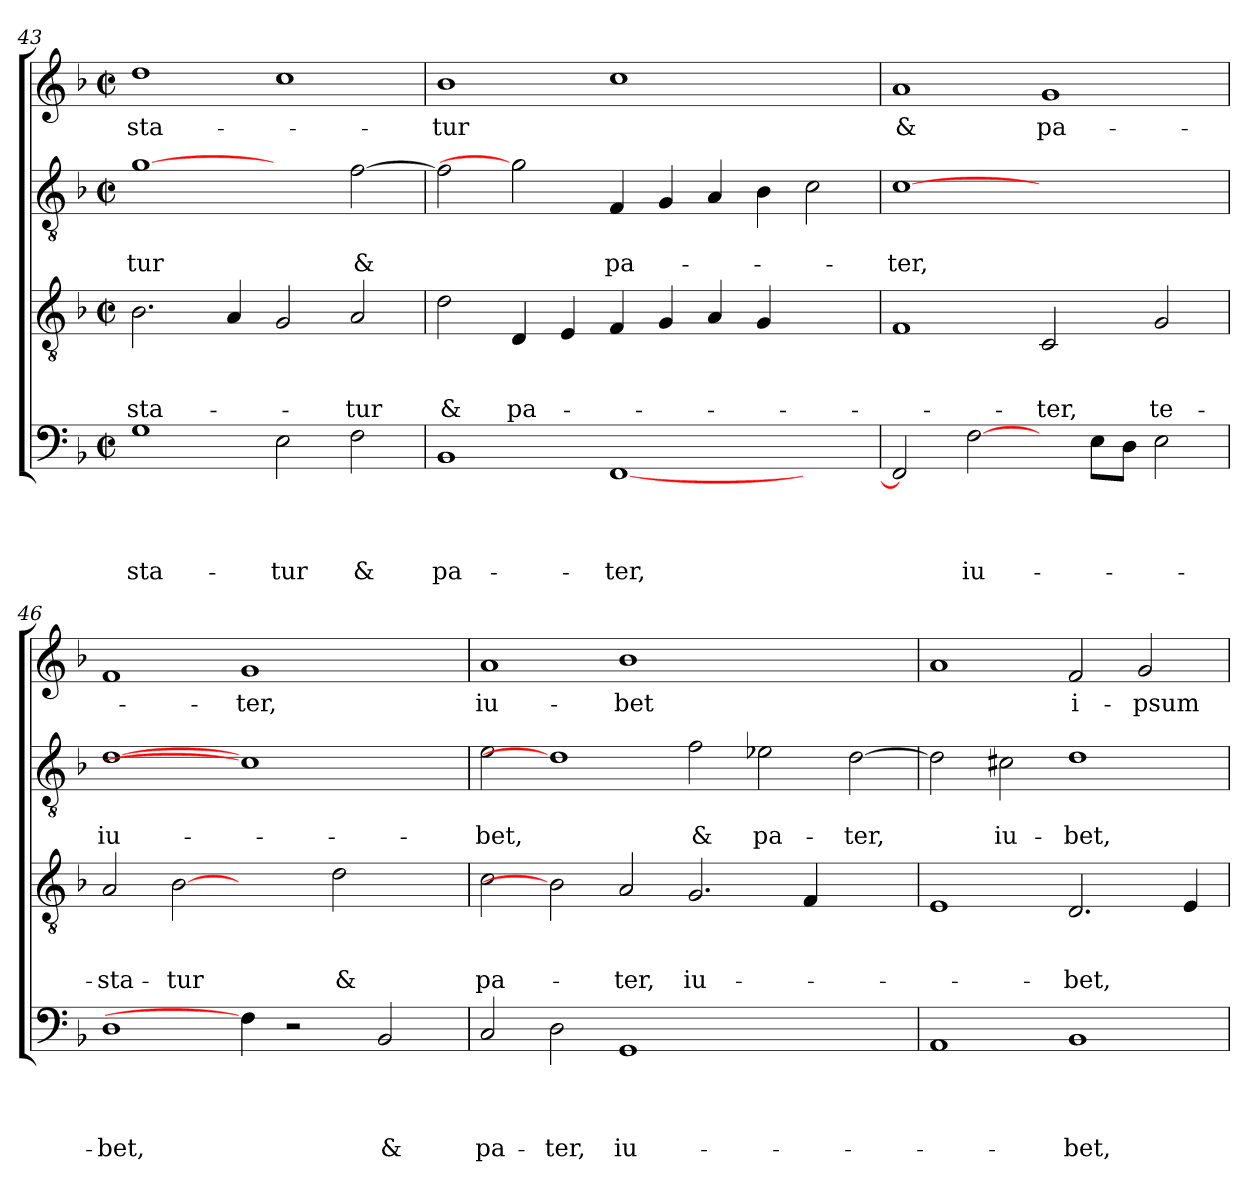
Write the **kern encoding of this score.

**kern	**text	**text	**text	**text	**kern	**text	**text	**text	**kern	**text	**text	**kern	**text
*part4	*part4	*part4	*part4	*part4	*part3	*part3	*part3	*part3	*part2	*part2	*part2	*part1	*part1
*staff4	*staff4	*staff4	*staff4	*staff4	*staff3	*staff3	*staff3	*staff3	*staff2	*staff2	*staff2	*staff1	*staff1
!!LO:PB:g=z
*clefF4	*	*	*	*	*clefGv2	*	*	*	*clefGv2	*	*	*clefG2	*
*k[b-]	*	*	*	*	*k[b-]	*	*	*	*k[b-]	*	*	*k[b-]	*
*F:	*	*	*	*	*F:	*	*	*	*F:	*	*	*F:	*
*M2/2	*	*	*	*	*M2/2	*	*	*	*M2/2	*	*	*M2/2	*
*met(c|)	*	*	*	*	*met(c|)	*	*	*	*met(c|)	*	*	*met(c|)	*
=43	=43	=43	=43	=43	=43	=43	=43	=43	=43	=43	=43	=43	=43
!	!	!	!	!LO:LY:b	!	!	!	!LO:LY:b	!	!	!LO:LY:b	!	!LO:LY:b
1G	.	.	.	-sta-	2.B-\	.	.	-sta-	[1g	.	-tur	1dd	-sta-
.	.	.	.	.	4A/	.	.	.	.	.	.	.	.
!	!	!	!	!LO:LY:b	!	!	!	!	!	!	!	!	!
2E\	.	.	.	-tur	2G/	.	.	.	2ryy	.	.	1cc	.
!	!	!	!	!LO:LY:b	!	!	!	!LO:LY:b	!	!	!LO:LY:b	!	!
2F\	.	.	.	&	2A/	.	.	-tur	[2f\	.	&	.	.
=44	=44	=44	=44	=44	=44	=44	=44	=44	=44	=44	=44	=44	=44
!	!	!	!	!LO:LY:b	!	!	!	!LO:LY:b	!	!	!	!	!LO:LY:b
1BB-	.	.	.	pa-	2d\	.	.	&	2f\]	.	.	1b-	-tur
!	!	!	!	!	!	!	!	!LO:LY:b	!	!	!	!	!
.	.	.	.	.	4D/	.	.	pa-	2g]	.	.	.	.
.	.	.	.	.	4E/	.	.	.	.	.	.	.	.
!	!	!	!	!LO:LY:b	!	!	!	!	!	!	!LO:LY:b	!	!
[1FF	.	.	.	-ter,	4F/	.	.	.	4F/	.	pa-	1cc	.
.	.	.	.	.	4G/	.	.	.	4G/	.	.	.	.
.	.	.	.	.	4A/	.	.	.	4A/	.	.	.	.
.	.	.	.	.	4G/	.	.	.	4B-\	.	.	.	.
2ryy	.	.	.	.	2ryy	.	.	.	2c\	.	.	2ryy	.
=45	=45	=45	=45	=45	=45	=45	=45	=45	=45	=45	=45	=45	=45
!	!	!	!	!	!	!	!	!	!	!	!LO:LY:b	!	!LO:LY:b
2FF/]	.	.	.	.	1F	.	.	.	[1c	.	-ter,	1a	&
!	!	!	!	!LO:LY:b	!	!	!	!	!	!	!	!	!
[2F\	.	.	.	iu-	.	.	.	.	.	.	.	.	.
!	!	!	!	!	!	!	!	!LO:LY:b	!	!	!	!	!LO:LY:b
4ryy	.	.	.	.	2C/	.	.	-ter,	1ryy	.	.	1g	pa-
8E\L	.	.	.	.	.	.	.	.	.	.	.	.	.
8D\J	.	.	.	.	.	.	.	.	.	.	.	.	.
!	!	!	!	!	!	!	!	!LO:LY:b	!	!	!	!	!
2E\	.	.	.	.	2G/	.	.	te-	.	.	.	.	.
=46	=46	=46	=46	=46	=46	=46	=46	=46	=46	=46	=46	=46	=46
!	!	!	!	!LO:LY:b	!	!	!	!LO:LY:b	!	!	!LO:LY:b	!	!
1D	.	.	.	-bet,	2A/	.	.	-sta-	[1d	.	iu-	1f	.
!	!	!	!	!	!	!	!	!LO:LY:b	!	!	!	!	!
.	.	.	.	.	[2B-	.	.	-tur	.	.	.	.	.
!	!	!	!	!	!	!	!	!	!	!	!	!	!LO:LY:b
4F\]	.	.	.	.	2ryy	.	.	.	1c]	.	.	1g	-ter,
2r	.	.	.	.	.	.	.	.	.	.	.	.	.
!	!	!	!	!	!	!	!	!LO:LY:b	!	!	!	!	!
.	.	.	.	.	2d\	.	.	&	.	.	.	.	.
!	!	!	!	!LO:LY:b	!	!	!	!	!	!	!	!	!
2BB-/	.	.	.	&	.	.	.	.	.	.	.	.	.
.	.	.	.	.	4ryy	.	.	.	4ryy	.	.	4ryy	.
=47	=47	=47	=47	=47	=47	=47	=47	=47	=47	=47	=47	=47	=47
!	!	!	!	!LO:LY:b	!	!	!	!LO:LY:b	!	!	!LO:LY:b	!	!LO:LY:b
2C/	.	.	.	pa-	2c\	.	.	pa-	2e\	.	-bet,	1a	iu-
!	!	!	!	!LO:LY:b	!	!	!	!	!	!	!	!	!
2D\	.	.	.	-ter,	2B-]	.	.	.	1d]	.	.	.	.
!	!	!	!	!LO:LY:b	!	!	!	!LO:LY:b	!	!	!	!	!LO:LY:b
1GG	.	.	.	iu-	2A/	.	.	-ter,	.	.	.	1b-	-bet
!	!	!	!	!	!	!	!	!LO:LY:b	!	!	!LO:LY:b	!	!
.	.	.	.	.	2.G/	.	.	iu-	2f\	.	&	.	.
!	!	!	!	!	!	!	!	!	!	!	!LO:LY:b	!	!
1ryy	.	.	.	.	.	.	.	.	2e-X\	.	pa-	1ryy	.
.	.	.	.	.	4F/	.	.	.	.	.	.	.	.
!	!	!	!	!	!	!	!	!	!	!	!LO:LY:b	!	!
.	.	.	.	.	2ryy	.	.	.	[2d\	.	-ter,	.	.
!!LO:LB:g=z
=48	=48	=48	=48	=48	=48	=48	=48	=48	=48	=48	=48	=48	=48
1AA	.	.	.	.	1E	.	.	.	2d\]	.	.	1a	.
!	!	!	!	!	!	!	!	!	!	!	!LO:LY:b	!	!
.	.	.	.	.	.	.	.	.	2c#X\	.	iu-	.	.
!	!	!	!	!LO:LY:b	!	!	!	!LO:LY:b	!	!	!LO:LY:b	!	!LO:LY:b
1BB-	.	.	.	-bet,	2.D/	.	.	-bet,	1d	.	-bet,	2f/	i-
!	!	!	!	!	!	!	!	!	!	!	!	!	!LO:LY:b
.	.	.	.	.	.	.	.	.	.	.	.	2g/	-psum
.	.	.	.	.	4E/	.	.	.	.	.	.	.	.
=	=	=	=	=	=	=	=	=	=	=	=	=	=
*-	*-	*-	*-	*-	*-	*-	*-	*-	*-	*-	*-	*-	*-
